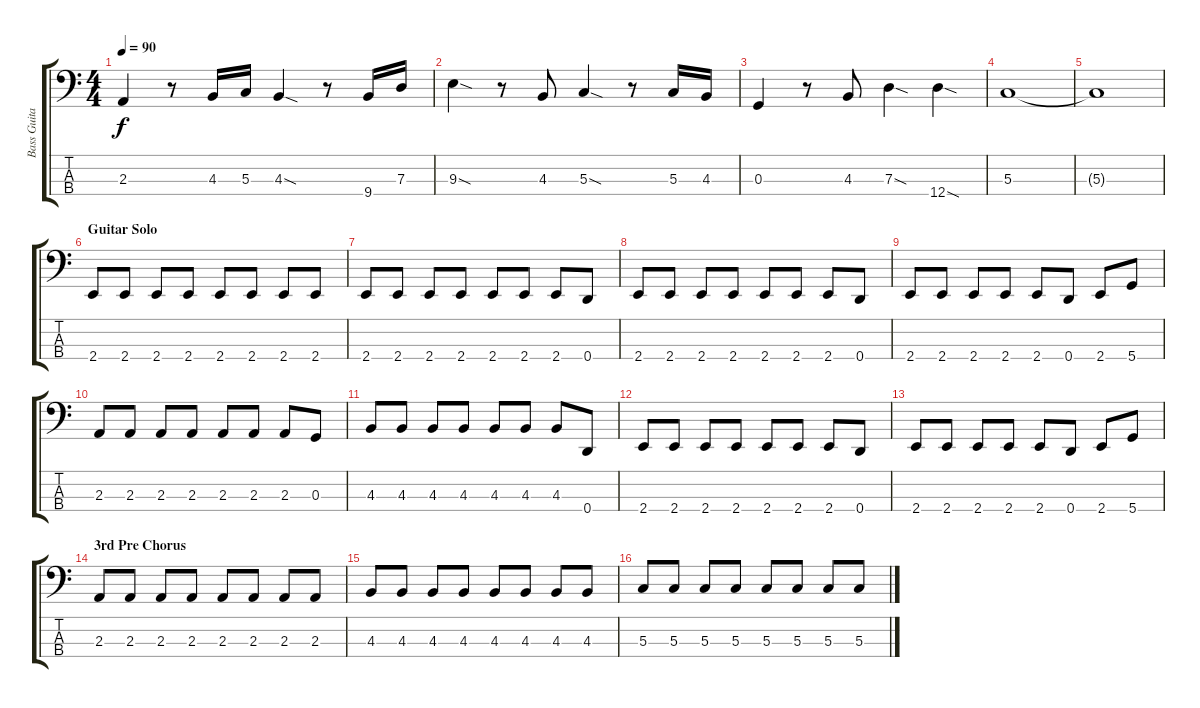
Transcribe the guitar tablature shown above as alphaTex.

\track ("Bass Guitar" "Bass Guita") {instrument electricbassfinger}
\staff {score tabs}
\tuning (F2 C2 G1 D1) {hide}
\ts (4 4)
\tempo 90
\clef f4
\ks c
2.3.4{dy f} r.8 4.3.16 5.3.16 4.3{sod}.4 r.8 9.4.16 7.3.16 |
9.3{sod}.4 r.8 4.3.8 5.3{sod}.4 r.8 5.3.16 4.3.16 |
0.3.4 r.8 4.3.8 7.3{sod}.4 12.4{sod}.4 |
5.3.1 |
5.3{t}.1 |
\section ("" "Guitar Solo")
2.4.8 2.4.8 2.4.8 2.4.8 2.4.8 2.4.8 2.4.8 2.4.8 |
2.4.8 2.4.8 2.4.8 2.4.8 2.4.8 2.4.8 2.4.8 0.4.8 |
2.4.8 2.4.8 2.4.8 2.4.8 2.4.8 2.4.8 2.4.8 0.4.8 |
2.4.8 2.4.8 2.4.8 2.4.8 2.4.8 0.4.8 2.4.8 5.4.8 |
2.3.8 2.3.8 2.3.8 2.3.8 2.3.8 2.3.8 2.3.8 0.3.8 |
4.3.8 4.3.8 4.3.8 4.3.8 4.3.8 4.3.8 4.3.8 0.4.8 |
2.4.8 2.4.8 2.4.8 2.4.8 2.4.8 2.4.8 2.4.8 0.4.8 |
2.4.8 2.4.8 2.4.8 2.4.8 2.4.8 0.4.8 2.4.8 5.4.8 |
\section ("" "3rd Pre Chorus")
2.3.8 2.3.8 2.3.8 2.3.8 2.3.8 2.3.8 2.3.8 2.3.8 |
4.3.8 4.3.8 4.3.8 4.3.8 4.3.8 4.3.8 4.3.8 4.3.8 |
5.3.8 5.3.8 5.3.8 5.3.8 5.3.8 5.3.8 5.3.8 5.3.8
